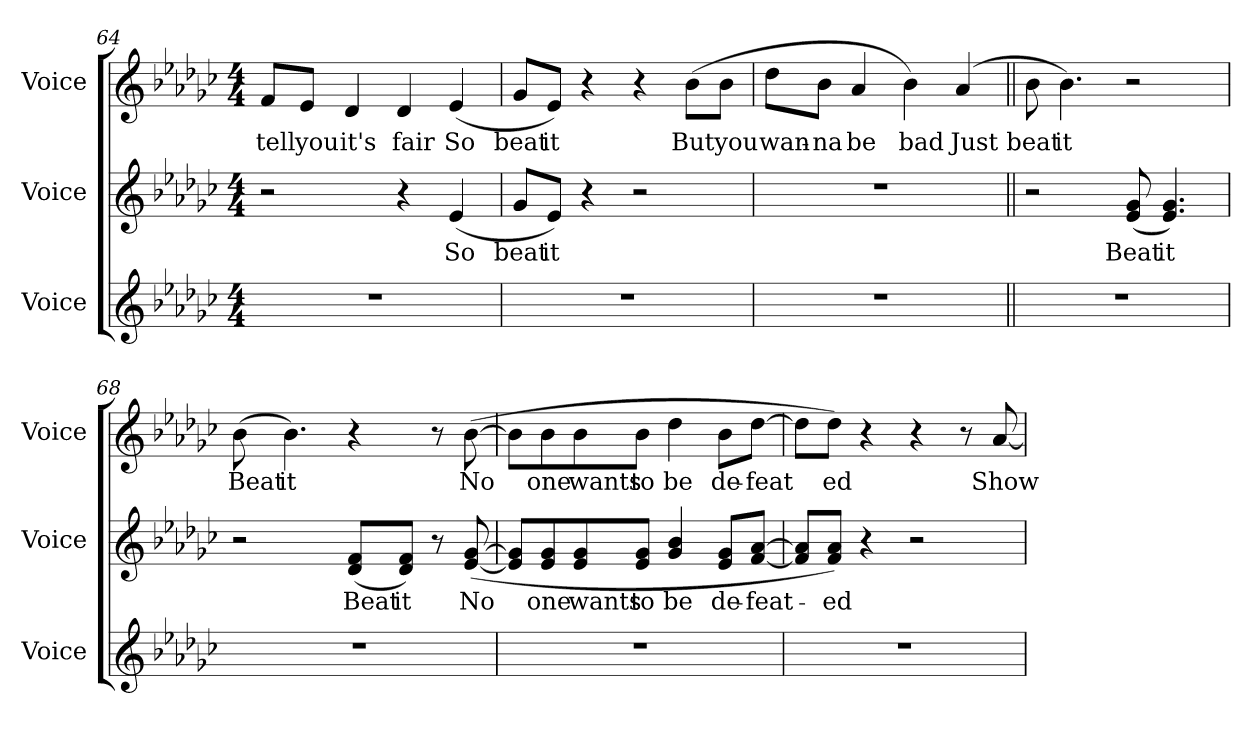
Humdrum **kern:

**kern	**kern	**text	**kern	**text
*part3	*part2	*part2	*part1	*part1
*staff3	*staff2	*staff2	*staff1	*staff1
*I"Voice	*I"Voice	*	*I"Voice	*
*I'Voice	*I'Voice	*	*I'Voice	*
*clefG2	*clefG2	*	*clefG2	*
*k[b-e-a-d-g-c-]	*k[b-e-a-d-g-c-]	*	*k[b-e-a-d-g-c-]	*
*e-:	*e-:	*	*e-:	*
*M4/4	*M4/4	*	*M4/4	*
=64	=64	=64	=64	=64
!	!	!	!	!LO:LY:b:color=#000000
1r	2r	.	8fi/L	tell
!	!	!	!	!LO:LY:b:color=#000000
.	.	.	8e-i/J	you
!	!	!	!	!LO:LY:b:color=#000000
.	.	.	4d-i/	it's
!	!	!	!	!LO:LY:b:color=#000000
.	4r	.	4d-i/	fair
!	!	!LO:LY:b:color=#000000	!	!
!	!	!	!	!LO:LY:b:color=#000000
.	(4e-i/	So	(4e-i/	So
=65	=65	=65	=65	=65
!	!	!LO:LY:b:color=#000000	!	!
!	!	!	!	!LO:LY:b:color=#000000
1r	8g-i/L	beat	8g-i/L	beat
!	!	!LO:LY:b:color=#000000	!	!
!	!	!	!	!LO:LY:b:color=#000000
.	8e-i/J)	it	8e-i/J)	it
.	4r	.	4r	.
.	2r	.	4r	.
!	!	!	!	!LO:LY:b:color=#000000
.	.	.	(8b-i\L	But
!	!	!	!	!LO:LY:b:color=#000000
.	.	.	8b-i\J	you
!!LO:PB:g=z
=66	=66	=66	=66	=66
!	!	!	!	!LO:LY:b:color=#000000
1r	1r	.	8dd-i\L	wan-
!	!	!	!	!LO:LY:b:color=#000000
.	.	.	8b-i\J	-na
!	!	!	!	!LO:LY:b:color=#000000
.	.	.	4a-i/	be
!	!	!	!	!LO:LY:b:color=#000000
.	.	.	4b-i\)	bad
!	!	!	!	!LO:LY:b:color=#000000
.	.	.	(4a-i/	Just
=67||	=67||	=67||	=67||	=67||
!	!	!	!	!LO:LY:b:color=#000000
1r	2r	.	8b-i\	beat
!	!	!	!	!LO:LY:b:color=#000000
.	.	.	4.b-i\)	it
!	!	!LO:LY:b:color=#000000	!	!
.	(8e-i/ 8g-i	Beat	2r	.
!	!	!LO:LY:b:color=#000000	!	!
.	4.e-i/ 4.g-i)	it	.	.
=68	=68	=68	=68	=68
!	!	!	!	!LO:LY:b:color=#000000
1r	2r	.	(8b-i\	Beat
!	!	!	!	!LO:LY:b:color=#000000
.	.	.	4.b-i\)	it
!	!	!LO:LY:b:color=#000000	!	!
.	(8d-i/ 8fiL	Beat	4r	.
!	!	!LO:LY:b:color=#000000	!	!
.	8d-i/ 8fiJ)	it	.	.
.	8r	.	8r	.
!	!	!LO:LY:b:color=#000000	!	!
!	!	!	!	!LO:LY:b:color=#000000
.	([8e-i/ [8g-i	No	([8b-i\	No
=69	=69	=69	=69	=69
1r	8e-i/] 8g-i]L	.	8b-i\L]	.
!	!	!LO:LY:b:color=#000000	!	!
!	!	!	!	!LO:LY:b:color=#000000
.	8e-i/ 8g-i	one	8b-i\	one
!	!	!LO:LY:b:color=#000000	!	!
!	!	!	!	!LO:LY:b:color=#000000
.	8e-i/ 8g-i	wants	8b-i\	wants
!	!	!LO:LY:b:color=#000000	!	!
!	!	!	!	!LO:LY:b:color=#000000
.	8e-i/ 8g-iJ	to	8b-i\J	to
!	!	!LO:LY:b:color=#000000	!	!
!	!	!	!	!LO:LY:b:color=#000000
.	4g-i/ 4b-i	be	4dd-i\	be
!	!	!LO:LY:b:color=#000000	!	!
!	!	!	!	!LO:LY:b:color=#000000
.	8e-i/ 8g-iL	de-	8b-i\L	de-
!	!	!LO:LY:b:color=#000000	!	!
!	!	!	!	!LO:LY:b:color=#000000
.	[8fi/ [8a-iJ	-feat-	[8dd-i\J	-feat
!!LO:LB:g=z
=70	=70	=70	=70	=70
1r	8fi/] 8a-i]L	.	8dd-i\L]	.
!	!	!LO:LY:b:color=#000000	!	!
!	!	!	!	!LO:LY:b:color=#000000
.	8fi/ 8a-iJ)	-ed	8dd-i\J)	ed
.	4r	.	4r	.
.	2r	.	4r	.
.	.	.	8r	.
!	!	!	!	!LO:LY:b:color=#000000
.	.	.	[8a-i/	Show
=	=	=	=	=
*-	*-	*-	*-	*-
